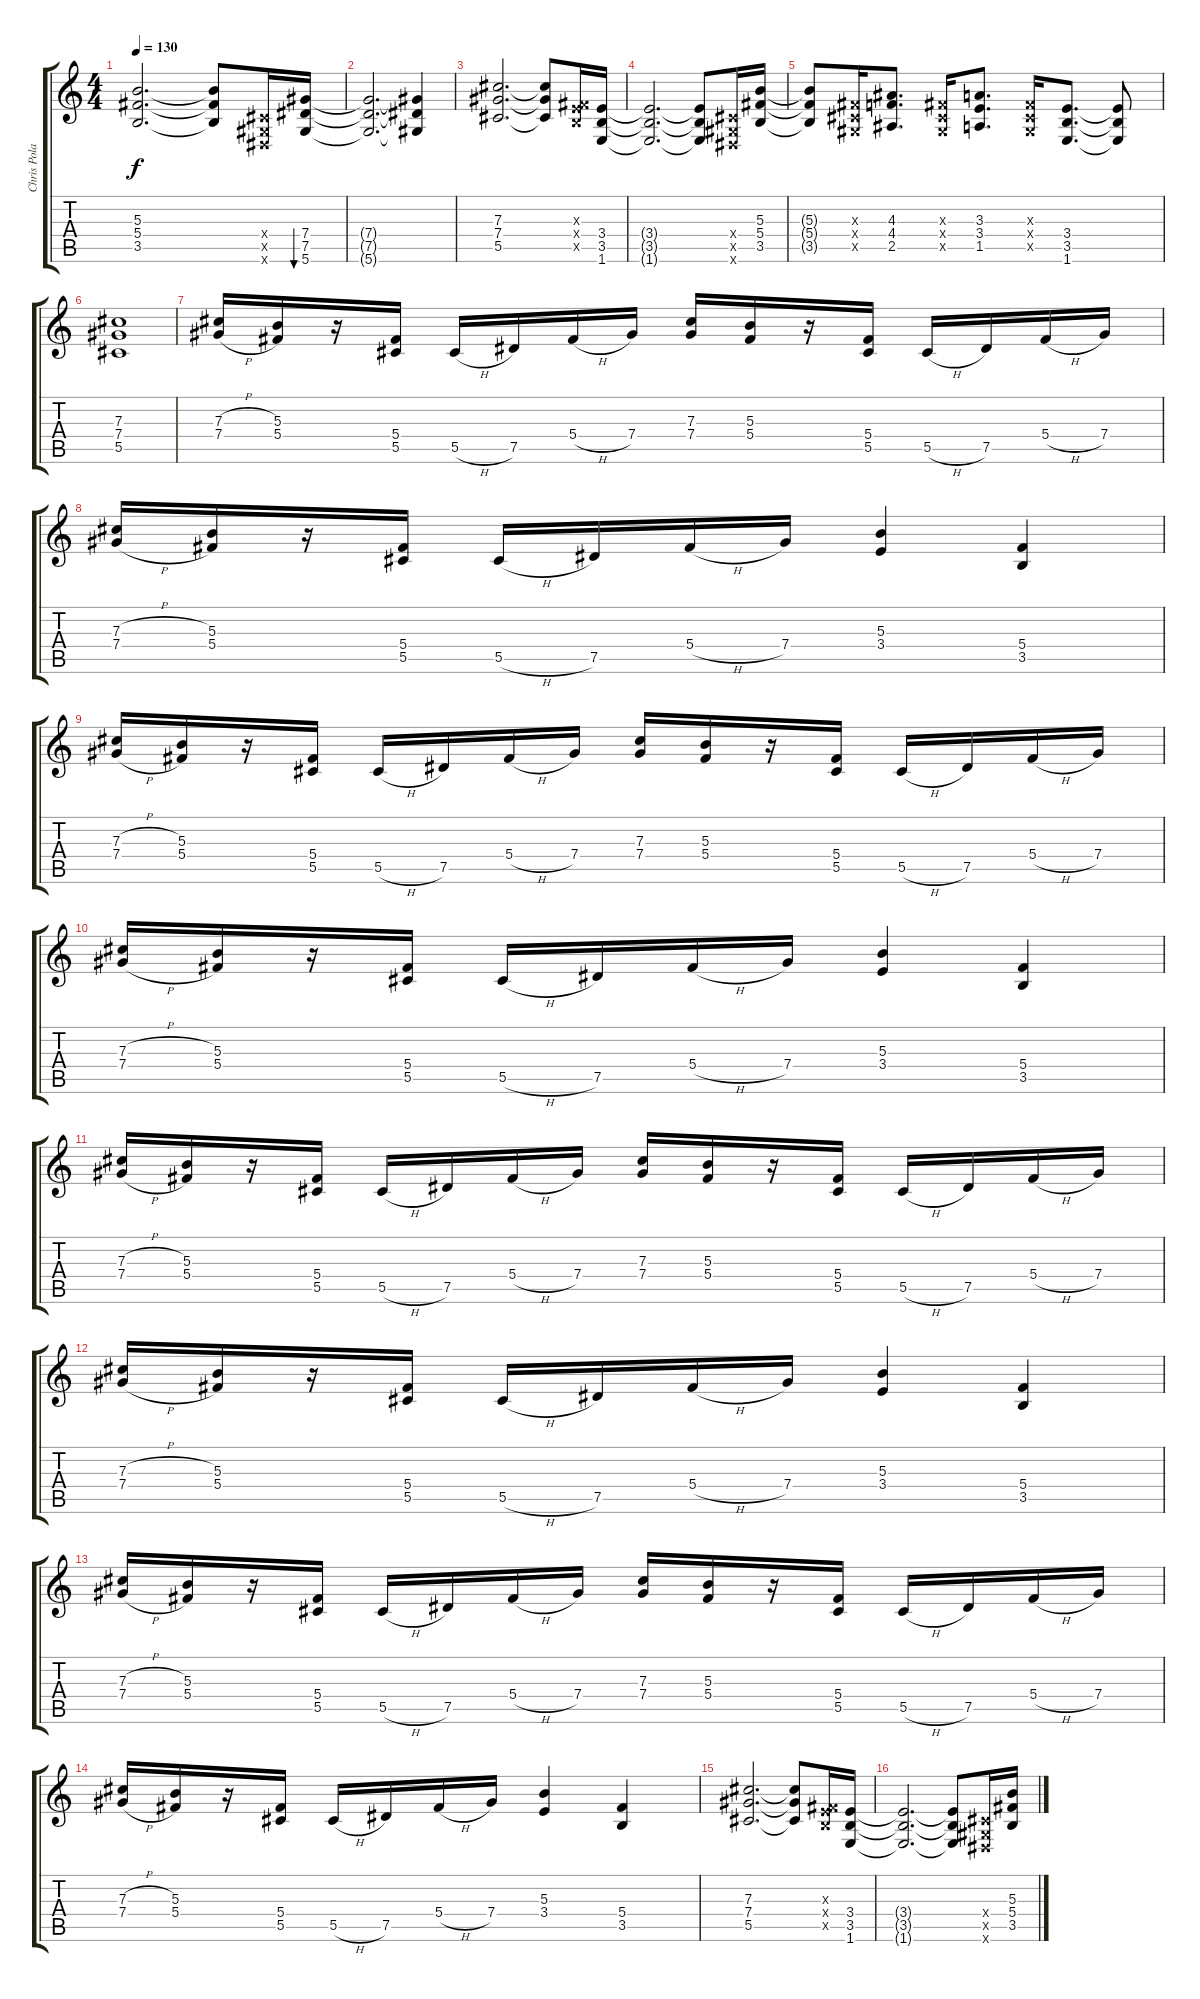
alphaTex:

\track ("Chris Poland" "Chris Pola") {instrument distortionguitar}
\staff {score tabs}
\tuning (Eb4 Bb3 Gb3 Db3 Ab2 Eb2) {hide}
\ts (4 4)
\tempo 130
\clef g2
\ks c
(5.3{t} 5.4{t} 3.5{t}).2{d dy f} (5.3{t} 5.4{t} 3.5{t}).8 (0.4{x} 0.5{x} 0.6{x}).16 (7.4 7.5 5.6).16{bu 120} |
(7.4{t} 7.5{t} 5.6{t}).2{d} (7.4{t} 7.5{t} 5.6{t}).4 |
(7.3 7.4 5.5).2{d} (7.3{t} 7.4{t} 5.5{t}).8 (0.3{x} 3.4{x} 3.5{x}).16 (3.4 3.5 1.6).16 |
(3.4{t} 3.5{t} 1.6{t}).2{d} (3.4{t} 3.5{t} 1.6{t}).8 (0.4{x} 0.5{x} 0.6{x}).16 (5.3 5.4 3.5).16 |
(5.3{t} 5.4{t} 3.5{t}).8 (0.3{x} 0.4{x} 0.5{x}).16 (4.3 4.4 2.5).8{d} (0.3{x} 0.4{x} 0.5{x}).16 (3.3 3.4 1.5).8{d} (0.3{x} 0.4{x} 0.5{x}).16 (3.4 3.5 1.6).8{d} (3.4{t} 3.5{t} 1.6{t}).8 |
(7.3 7.4 5.5).1 |
(7.3{h} 7.4{h}).16 (5.3 5.4).16 r.16 (5.4 5.5).16 5.5{h}.16 7.5.16 5.4{h}.16 7.4.16 (7.3 7.4).16 (5.3 5.4).16 r.16 (5.4 5.5).16 5.5{h}.16 7.5.16 5.4{h}.16 7.4.16 |
(7.3{h} 7.4{h}).16 (5.3 5.4).16 r.16 (5.4 5.5).16 5.5{h}.16 7.5.16 5.4{h}.16 7.4.16 (5.3 3.4).4 (5.4 3.5).4 |
(7.3{h} 7.4{h}).16 (5.3 5.4).16 r.16 (5.4 5.5).16 5.5{h}.16 7.5.16 5.4{h}.16 7.4.16 (7.3 7.4).16 (5.3 5.4).16 r.16 (5.4 5.5).16 5.5{h}.16 7.5.16 5.4{h}.16 7.4.16 |
(7.3{h} 7.4{h}).16 (5.3 5.4).16 r.16 (5.4 5.5).16 5.5{h}.16 7.5.16 5.4{h}.16 7.4.16 (5.3 3.4).4 (5.4 3.5).4 |
(7.3{h} 7.4{h}).16 (5.3 5.4).16 r.16 (5.4 5.5).16 5.5{h}.16 7.5.16 5.4{h}.16 7.4.16 (7.3 7.4).16 (5.3 5.4).16 r.16 (5.4 5.5).16 5.5{h}.16 7.5.16 5.4{h}.16 7.4.16 |
(7.3{h} 7.4{h}).16 (5.3 5.4).16 r.16 (5.4 5.5).16 5.5{h}.16 7.5.16 5.4{h}.16 7.4.16 (5.3 3.4).4 (5.4 3.5).4 |
(7.3{h} 7.4{h}).16 (5.3 5.4).16 r.16 (5.4 5.5).16 5.5{h}.16 7.5.16 5.4{h}.16 7.4.16 (7.3 7.4).16 (5.3 5.4).16 r.16 (5.4 5.5).16 5.5{h}.16 7.5.16 5.4{h}.16 7.4.16 |
(7.3{h} 7.4{h}).16 (5.3 5.4).16 r.16 (5.4 5.5).16 5.5{h}.16 7.5.16 5.4{h}.16 7.4.16 (5.3 3.4).4 (5.4 3.5).4 |
(7.3 7.4 5.5).2{d} (7.3{t} 7.4{t} 5.5{t}).8 (0.3{x} 3.4{x} 3.5{x}).16 (3.4 3.5 1.6).16 |
(3.4{t} 3.5{t} 1.6{t}).2{d} (3.4{t} 3.5{t} 1.6{t}).8 (0.4{x} 0.5{x} 0.6{x}).16 (5.3 5.4 3.5).16
